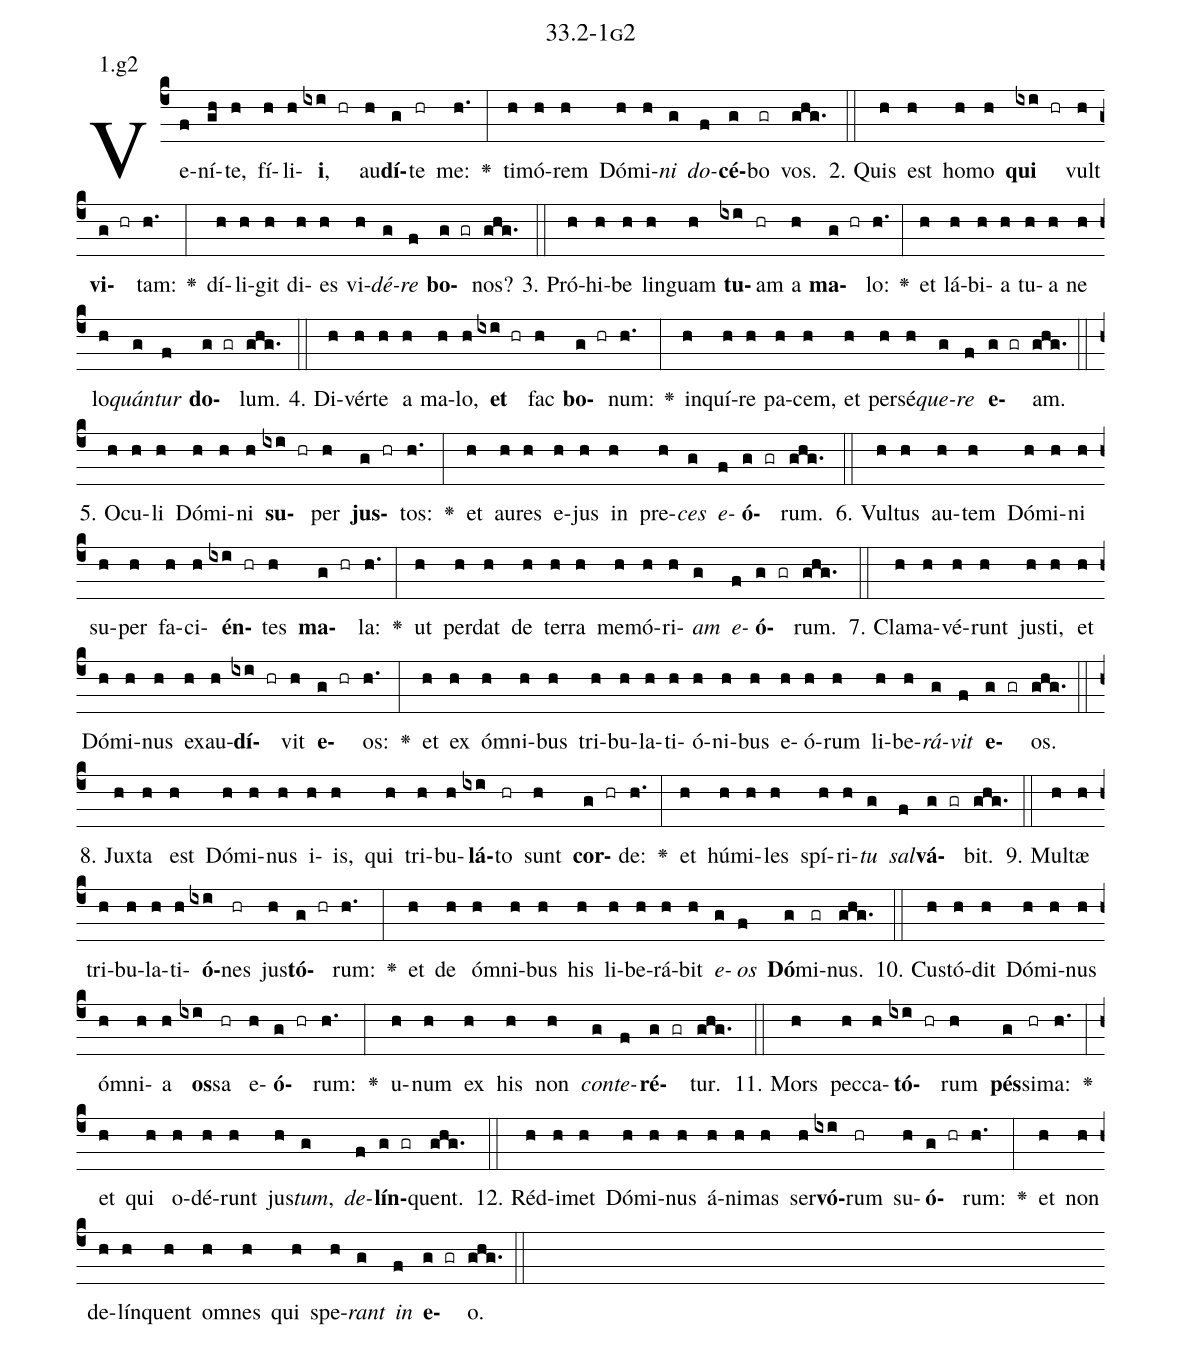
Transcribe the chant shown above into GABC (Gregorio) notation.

name: 33.2-1g2;
annotation: 1.g2;
%%
(c4)Ve(f)ní(gh)te,(h) fí(h)li(h)<b>i</b>,(ixi hr) au(h)<b>dí</b>(g)te(hr) me:(h.) <v>\greheightstar</v>(:) ti(h)mó(h)rem(h) Dó(h)mi(h)<i>ni</i>(g) <i>do</i>(f)<b>cé</b>(g)bo(gr) vos.(ghg.) (::)
2. Quis(h) est(h) ho(h)mo(h) <b>qui</b>(ixi hr) vult(h) <b>vi</b>(g hr)tam:(h.) <v>\greheightstar</v>(:) dí(h)li(h)git(h) di(h)es(h) vi(h)<i>dé</i>(g)<i>re</i>(f) <b>bo</b>(g gr)nos?(ghg.) (::)
3. Pró(h)hi(h)be(h) lin(h)guam(h) <b>tu</b>(ixi)am(hr) a(h) <b>ma</b>(g hr)lo:(h.) <v>\greheightstar</v>(:) et(h) lá(h)bi(h)a(h) tu(h)a(h) ne(h) lo(h)<i>quán</i>(g)<i>tur</i>(f) <b>do</b>(g gr)lum.(ghg.) (::)
4. Di(h)vér(h)te(h) a(h) ma(h)lo,(h) <b>et</b>(ixi hr) fac(h) <b>bo</b>(g hr)num:(h.) <v>\greheightstar</v>(:) in(h)quí(h)re(h) pa(h)cem,(h) et(h) per(h)sé(h)<i>que</i>(g)<i>re</i>(f) <b>e</b>(g gr)am.(ghg.) (::)
5. O(h)cu(h)li(h) Dó(h)mi(h)ni(h) <b>su</b>(ixi hr)per(h) <b>jus</b>(g hr)tos:(h.) <v>\greheightstar</v>(:) et(h) au(h)res(h) e(h)jus(h) in(h) pre(h)<i>ces</i>(g) <i>e</i>(f)<b>ó</b>(g gr)rum.(ghg.) (::)
6. Vul(h)tus(h) au(h)tem(h) Dó(h)mi(h)ni(h) su(h)per(h) fa(h)ci(h)<b>én</b>(ixi hr)tes(h) <b>ma</b>(g hr)la:(h.) <v>\greheightstar</v>(:) ut(h) per(h)dat(h) de(h) ter(h)ra(h) me(h)mó(h)ri(h)<i>am</i>(g) <i>e</i>(f)<b>ó</b>(g gr)rum.(ghg.) (::)
7. Cla(h)ma(h)vé(h)runt(h) jus(h)ti,(h) et(h) Dó(h)mi(h)nus(h) ex(h)au(h)<b>dí</b>(ixi hr)vit(h) <b>e</b>(g hr)os:(h.) <v>\greheightstar</v>(:) et(h) ex(h) óm(h)ni(h)bus(h) tri(h)bu(h)la(h)ti(h)ó(h)ni(h)bus(h) e(h)ó(h)rum(h) li(h)be(h)<i>rá</i>(g)<i>vit</i>(f) <b>e</b>(g gr)os.(ghg.) (::)
8. Jux(h)ta(h) est(h) Dó(h)mi(h)nus(h) i(h)is,(h) qui(h) tri(h)bu(h)<b>lá</b>(ixi)to(hr) sunt(h) <b>cor</b>(g hr)de:(h.) <v>\greheightstar</v>(:) et(h) hú(h)mi(h)les(h) spí(h)ri(h)<i>tu</i>(g) <i>sal</i>(f)<b>vá</b>(g gr)bit.(ghg.) (::)
9. Mul(h)tæ(h) tri(h)bu(h)la(h)ti(h)<b>ó</b>(ixi)nes(hr) jus(h)<b>tó</b>(g hr)rum:(h.) <v>\greheightstar</v>(:) et(h) de(h) óm(h)ni(h)bus(h) his(h) li(h)be(h)rá(h)bit(h) <i>e</i>(g)<i>os</i>(f) <b>Dó</b>(g)mi(gr)nus.(ghg.) (::)
10. Cus(h)tó(h)dit(h) Dó(h)mi(h)nus(h) óm(h)ni(h)a(h) <b>os</b>(ixi)sa(hr) e(h)<b>ó</b>(g hr)rum:(h.) <v>\greheightstar</v>(:) u(h)num(h) ex(h) his(h) non(h) <i>con</i>(g)<i>te</i>(f)<b>ré</b>(g gr)tur.(ghg.) (::)
11. Mors(h) pec(h)ca(h)<b>tó</b>(ixi hr)rum(h) <b>pés</b>(g)si(hr)ma:(h.) <v>\greheightstar</v>(:) et(h) qui(h) o(h)dé(h)runt(h) jus(h)<i>tum</i>,(g) <i>de</i>(f)<b>lín</b>(g gr)quent.(ghg.) (::)
12. Réd(h)i(h)met(h) Dó(h)mi(h)nus(h) á(h)ni(h)mas(h) ser(h)<b>vó</b>(ixi)rum(hr) su(h)<b>ó</b>(g hr)rum:(h.) <v>\greheightstar</v>(:) et(h) non(h) de(h)lín(h)quent(h) om(h)nes(h) qui(h) spe(h)<i>rant</i>(g) <i>in</i>(f) <b>e</b>(g gr)o.(ghg.) (::)
